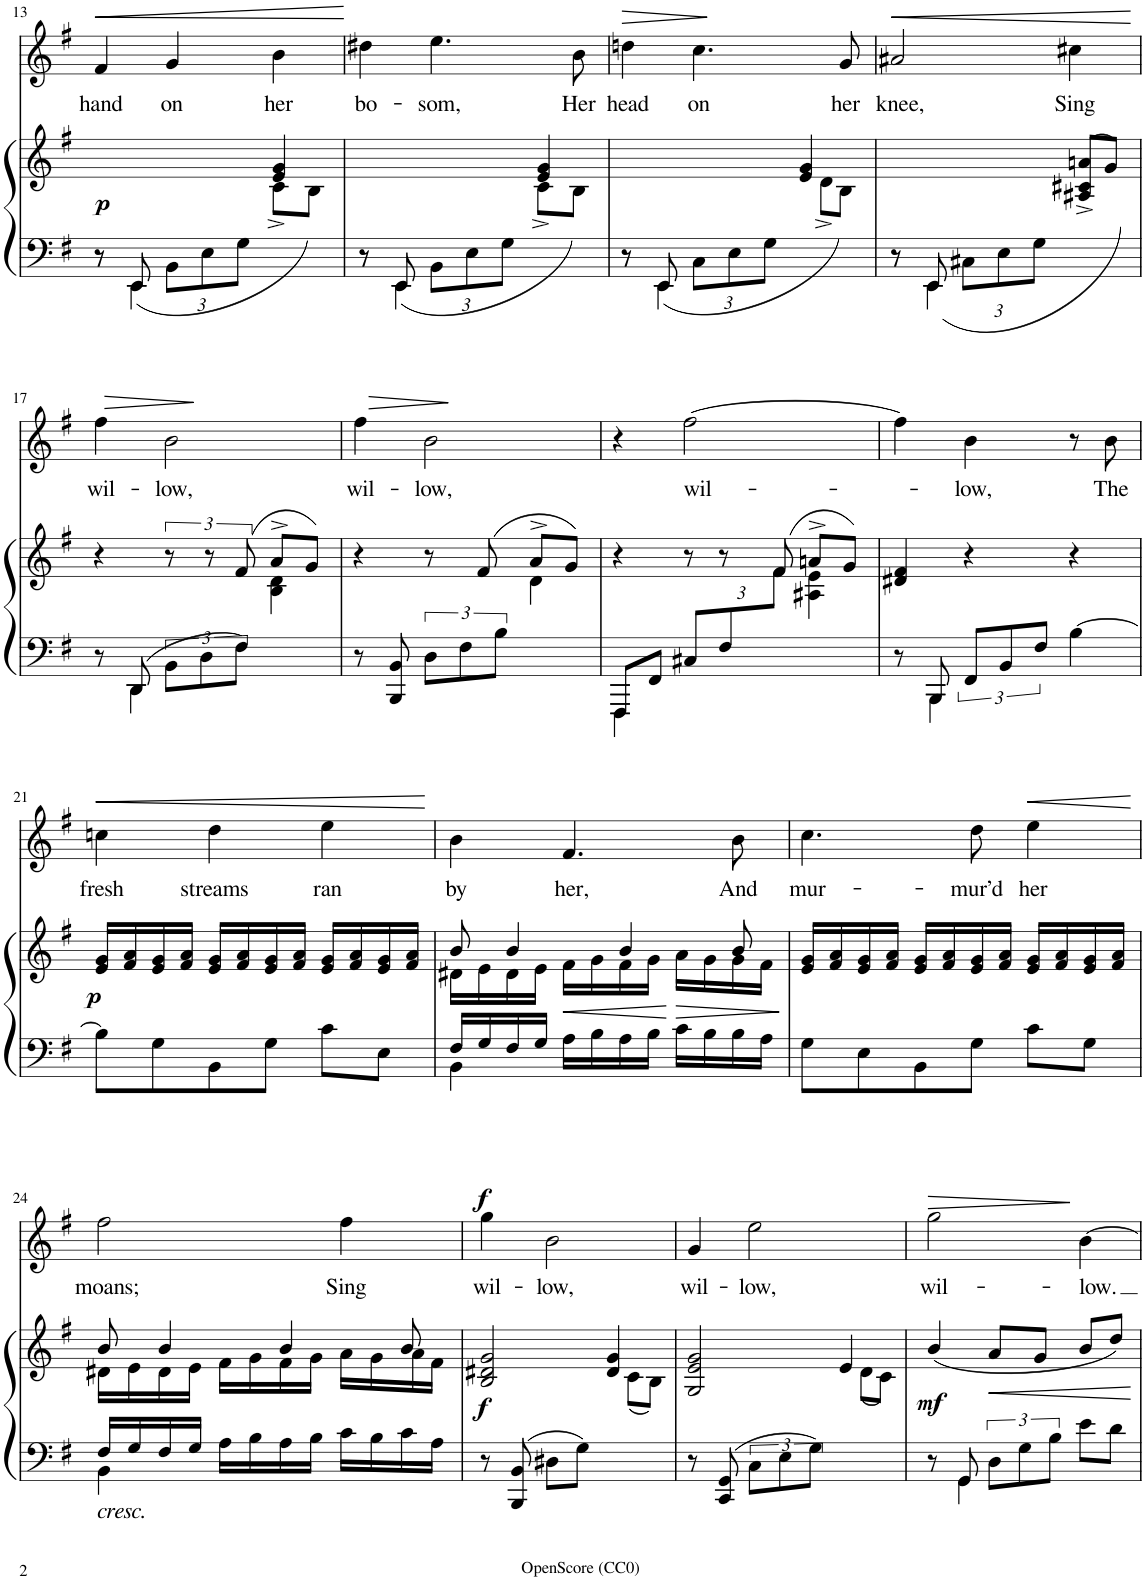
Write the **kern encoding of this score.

**kern	**kern	**dynam	**kern	**text	**dynam
*part2	*part2	*part2	*part1	*part1	*part1
*staff3	*staff2	*staff2/3	*staff1	*staff1	*staff1
*I"Piano	*	*	*I"Voice	*	*
*I'Pno	*	*	*	*	*
!!LO:PB:g=z
*clefF4	*clefG2	*	*clefG2	*	*
*k[f#]	*k[f#]	*	*k[f#]	*	*
*M3/4	*M3/4	*	*M3/4	*	*
=13	=13	=13	=13	=13	=13
*^	*^	*	*	*	*
*	*^	*	*	*	*	*	*
!	!	!	!	!	!LO:DY:b	!	!LO:LY:b	!LO:HP:b
8ryy	8r	8ryy	8r	2ryy	p	4f#/	hand	<
(<8EE/	4EE\	4ryy	4.ryy	.	.	.	.	.
*Xbrackettup	*	*	*	*	*	*	*	*
!	!	!	!	!	!	!	!LO:LY:b	!
12BB\L	.	.	.	.	.	4g/	on	.
12E\	.	.	.	.	.	.	.	.
.	8ryy	4.ryy	.	.	.	.	.	.
12G\J	.	.	.	.	.	.	.	.
!	!	!	!	!	!	!	!LO:LY:b	!
4ryy	4ryy	.	4e/ 4g/	8c^<\L	.	4b\	her	.
.	.	.	.	8B\J)	.	.	.	.
*v	*v	*v	*	*	*	*	*	*
*	*v	*v	*	*	*	*
.	.	.	.	.	[
=14	=14	=14	=14	=14	=14
*^	*^	*	*	*	*
*	*^	*	*	*	*	*	*
!	!	!	!	!	!	!	!LO:LY:b	!
8ryy	8r	8ryy	8r	2ryy	.	4dd#X\	bo-	.
(<8EE/	4EE\	4ryy	4.ryy	.	.	.	.	.
!	!	!	!	!	!	!	!LO:LY:b	!
12BB\L	.	.	.	.	.	4.ee\	-som,	.
12E\	.	.	.	.	.	.	.	.
.	8ryy	4.ryy	.	.	.	.	.	.
12G\J	.	.	.	.	.	.	.	.
4ryy	4ryy	.	4e/ 4g/	8c^<\L	.	.	.	.
!	!	!	!	!	!	!	!LO:LY:b	!
.	.	.	.	8B\J)	.	8b\	Her	.
=15	=15	=15	=15	=15	=15	=15	=15	=15
!	!	!	!	!	!	!	!LO:LY:b	!LO:HP:b
8ryy	8r	8ryy	8r	2ryy	.	4ddn\	head	>
(<8EE/	4EE\	4ryy	4.ryy	.	.	.	.	.
!	!	!	!	!	!	!	!LO:LY:b	!
12C\L	.	.	.	.	.	4.cc\	on	]
12E\	.	.	.	.	.	.	.	.
.	8ryy	4.ryy	.	.	.	.	.	.
12G\J	.	.	.	.	.	.	.	.
4ryy	4ryy	.	4e/ 4g/	8d^<\L	.	.	.	.
!	!	!	!	!	!	!	!LO:LY:b	!
.	.	.	.	8B\J)	.	8g/	her	.
=16	=16	=16	=16	=16	=16	=16	=16	=16
!	!	!	!	!	!	!	!LO:LY:b	!LO:HP:b
8ryy	8r	8ryy	8r	2ryy	.	2a#X/	knee,	<
(<8EE/	4EE\	4ryy	4.ryy	.	.	.	.	.
12C#X\L	.	.	.	.	.	.	.	.
12E\	.	.	.	.	.	.	.	.
.	8ryy	4.ryy	.	.	.	.	.	.
12G\J	.	.	.	.	.	.	.	.
!	!	!	!	!	!	!	!LO:LY:b	!
4ryy	4ryy	.	4ryy	(>8A#X/^< 8c#X/^< 8an/^<L	.	4cc#X\	Sing	.
.	.	.	.	8g/J))	.	.	.	.
*v	*v	*v	*	*	*	*	*	*
*	*v	*v	*	*	*	*
.	.	.	.	.	[
!!LO:LB:g=z
=17	=17	=17	=17	=17	=17
*^	*^	*	*	*	*
!	!	!	!	!	!	!LO:LY:b	!LO:HP:b
8r	8ryy	4r	2ryy	.	4ff#\	wil-	>
8DD/	4DD\	.	.	.	.	.	.
*brackettup	*	*	*	*	*	*	*
!	!	!	!	!	!	!LO:LY:b	!
12BB\L	.	12r	.	.	2b\	-low,	]
12D\	.	12r	.	.	.	.	.
.	4ryy	.	.	.	.	.	.
12F#\J	.	(>12f#/	.	.	.	.	.
4ryy	.	8a^>/L	4B\ 4d\	.	.	.	.
.	8ryy	8g/J)	.	.	.	.	.
=18	=18	=18	=18	=18	=18	=18	=18
!	!	!	!	!	!	!LO:LY:b	!LO:HP:b
*v	*v	*	*	*	*	*	*
8r	4r	2ryy	.	4ff#\	wil-	>
8BBB/ 8BB/	.	.	.	.	.	.
!	!	!	!	!	!LO:LY:b	!
12D\L	8r	.	.	2b\	-low,	]
12F#\	.	.	.	.	.	.
.	(>8f#/	.	.	.	.	.
12B\J	.	.	.	.	.	.
4ryy	8a^>/L	4d\	.	.	.	.
.	8g/J)	.	.	.	.	.
=19	=19	=19	=19	=19	=19	=19
*^	*	*	*	*^	*	*
8FFF#/L	4FFF#\	4r	12%5ryy	.	4r	4ryy	.	.
8FF#/J	.	.	.	.	.	.	.	.
*Xbrackettup	*	*	*	*	*	*	*	*
!	!	!	!	!	!	!	!LO:LY:b	!
12C#X/L	3ryy	12r	.	.	[2ff#\	4ryy	wil-	.
12F#/	.	12r	.	.	.	.	.	.
3ryy	.	(>12f#/	12f#\J	.	.	.	.	.
.	.	8an;<^>/L	4A#X\^< 4e\^<	.	.	4ryy	.	.
.	6ryy	.	.	.	.	.	.	.
.	.	8g/J)	.	.	.	.	.	.
*	*	*v	*v	*	*	*	*	*
*	*	*	*	*v	*v	*	*
=20	=20	=20	=20	=20	=20	=20
8r	8ryy	4d#X/ 4f#/	.	4ff#\]	.	.
8BBB/	4BBB\	.	.	.	.	.
*brackettup	*	*	*	*	*	*
!	!	!	!	!	!LO:LY:b	!
12FF#/L	.	4r	.	4b\	-low,	.
12BB/	.	.	.	.	.	.
.	4.ryy	.	.	.	.	.
12F#/J	.	.	.	.	.	.
[>4B\	.	4r	.	8r	.	.
!	!	!	!	!	!LO:LY:b	!
.	.	.	.	8b\	The	.
*v	*v	*	*	*	*	*
!!LO:LB:g=z
=21	=21	=21	=21	=21	=21
!	!	!LO:DY:b	!	!LO:LY:b	!LO:HP:b
8B\L]	16e/ 16g/LL	p	4ccn\	fresh	<
.	16f#/ 16a/	.	.	.	.
8G\	16e/ 16g/	.	.	.	.
.	16f#/ 16a/JJ	.	.	.	.
!	!	!	!	!LO:LY:b	!
8BB\	16e/ 16g/LL	.	4dd\	streams	.
.	16f#/ 16a/	.	.	.	.
8G\J	16e/ 16g/	.	.	.	.
.	16f#/ 16a/JJ	.	.	.	.
!	!	!	!	!LO:LY:b	!
8c\L	16e/ 16g/LL	.	4ee\	ran	.
.	16f#/ 16a/	.	.	.	.
8E\J	16e/ 16g/	.	.	.	.
.	16f#/ 16a/JJ	.	.	.	.
.	.	.	.	.	[
=22	=22	=22	=22	=22	=22
*^	*^	*	*	*	*
!	!	!	!	!	!	!LO:LY:b	!
16F#/LL	4BB\	8b/	16d#X\LL	.	4b\	by	.
16G/	.	.	16e\	.	.	.	.
16F#/	.	4b/	16d#\	.	.	.	.
16G/JJ	.	.	16e\JJ	.	.	.	.
!	!	!	!	!LO:HP:b	!	!LO:LY:b	!
16A\LL	2ryy	.	16f#\LL	<	4.f#/	her,	.
16B\	.	.	16g\	.	.	.	.
16A\	.	4b/	16f#\	.	.	.	.
16B\JJ	.	.	16g\JJ	.	.	.	.
!	!	!	!	!LO:HP:n=1:b	!	!	!
16c\LL	.	.	16a\LL	[ >	.	.	.
16B\	.	.	16g\	.	.	.	.
!	!	!	!	!	!	!LO:LY:b	!
16B\	.	8b/	16g\	.	8b\	And	.
16A\JJ	.	.	16f#\JJ	.	.	.	.
*v	*v	*	*	*	*	*	*
=23	=23	=23	=23	=23	=23	=23
!	!	!	!	!	!LO:LY:b	!
*	*v	*v	*	*	*	*
8G\L	16e/ 16g/LL	.	4.cc\	mur-	.
.	16f#/ 16a/	.	.	.	.
8E\	16e/ 16g/	.	.	.	.
.	16f#/ 16a/JJ	.	.	.	.
8BB\	16e/ 16g/LL	.	.	.	.
.	16f#/ 16a/	.	.	.	.
!	!	!	!	!LO:LY:b	!
8G\J	16e/ 16g/	.	8dd\	-mur’d	.
.	16f#/ 16a/JJ	.	.	.	.
!	!	!	!	!LO:LY:b	!LO:HP:b
8c\L	16e/ 16g/LL	.	4ee\	her	<
.	16f#/ 16a/	.	.	.	.
8G\J	16e/ 16g/	.	.	.	.
.	16f#/ 16a/JJ	.	.	.	.
.	.	.	.	.	[
!!LO:LB:g=z
=24	=24	=24	=24	=24	=24
*^	*^	*	*	*	*
!LO:TX:b:i:t=cresc.	!	!	!	!	!	!	!
!	!	!	!	!	!	!LO:LY:b	!
16F#/LL	4BB\	8b/	16d#X\LL	.	2ff#\	moans;	.
16G/	.	.	16e\	.	.	.	.
16F#/	.	4b/	16d#\	.	.	.	.
16G/JJ	.	.	16e\JJ	.	.	.	.
16A\LL	2ryy	.	16f#\LL	.	.	.	.
16B\	.	.	16g\	.	.	.	.
16A\	.	4b/	16f#\	.	.	.	.
16B\JJ	.	.	16g\JJ	.	.	.	.
!	!	!	!	!	!	!LO:LY:b	!
16c\LL	.	.	16a\LL	.	4ff#\	Sing	.
16B\	.	.	16g\	.	.	.	.
16c\	.	8b/	16a\	.	.	.	.
16A\JJ	.	.	16f#\JJ	.	.	.	.
*v	*v	*	*	*	*	*	*
=25	=25	=25	=25	=25	=25	=25
!	!	!	!LO:DY:b	!	!LO:LY:b	!LO:DY:a
8r	2B/ 2d#X/ 2g/	2ryy	f	4gg\	wil-	f
8BBB/ 8BB/	.	.	.	.	.	.
!	!	!	!	!	!LO:LY:b	!
8D#X\L	.	.	.	2b\	-low,	.
8G\J	.	.	.	.	.	.
4ryy	4d#/ 4g/	(<8c\L	.	.	.	.
.	.	8B\J)	.	.	.	.
=26	=26	=26	=26	=26	=26	=26
!	!	!	!	!	!LO:LY:b	!
8r	2G/ 2e/ 2g/	2ryy	.	4g/	wil-	.
8CC/ 8GG/	.	.	.	.	.	.
!	!	!	!	!	!LO:LY:b	!
12C\L	.	.	.	2ee\	-low,	.
12E\	.	.	.	.	.	.
12G\J	.	.	.	.	.	.
4ryy	4e/	(<8d\L	.	.	.	.
.	.	8c\J)	.	.	.	.
=27	=27	=27	=27	=27	=27	=27
*^	*	*	*	*	*	*
!	!	!	!	!LO:DY:b	!	!LO:LY:b	!LO:HP:b
*	*	*v	*v	*	*	*	*
8r	8ryy	(<4b/	mf	2gg\	wil-	>
8GG/	4GG\	.	.	.	.	.
12D\L	.	8a/L	.	.	.	.
12G\	.	.	.	.	.	.
.	4.ryy	8g/J	.	.	.	.
12B\J	.	.	.	.	.	.
!	!	!	!	!	!LO:LY:b	!
8e\L	.	8b/L	.	[4b\	-low.	]
8d\J	.	8dd/J)	.	.	.	.
*v	*v	*	*	*	*	*
.	.	]	.	.	.
=	=	=	=	=	=
*-	*-	*-	*-	*-	*-
